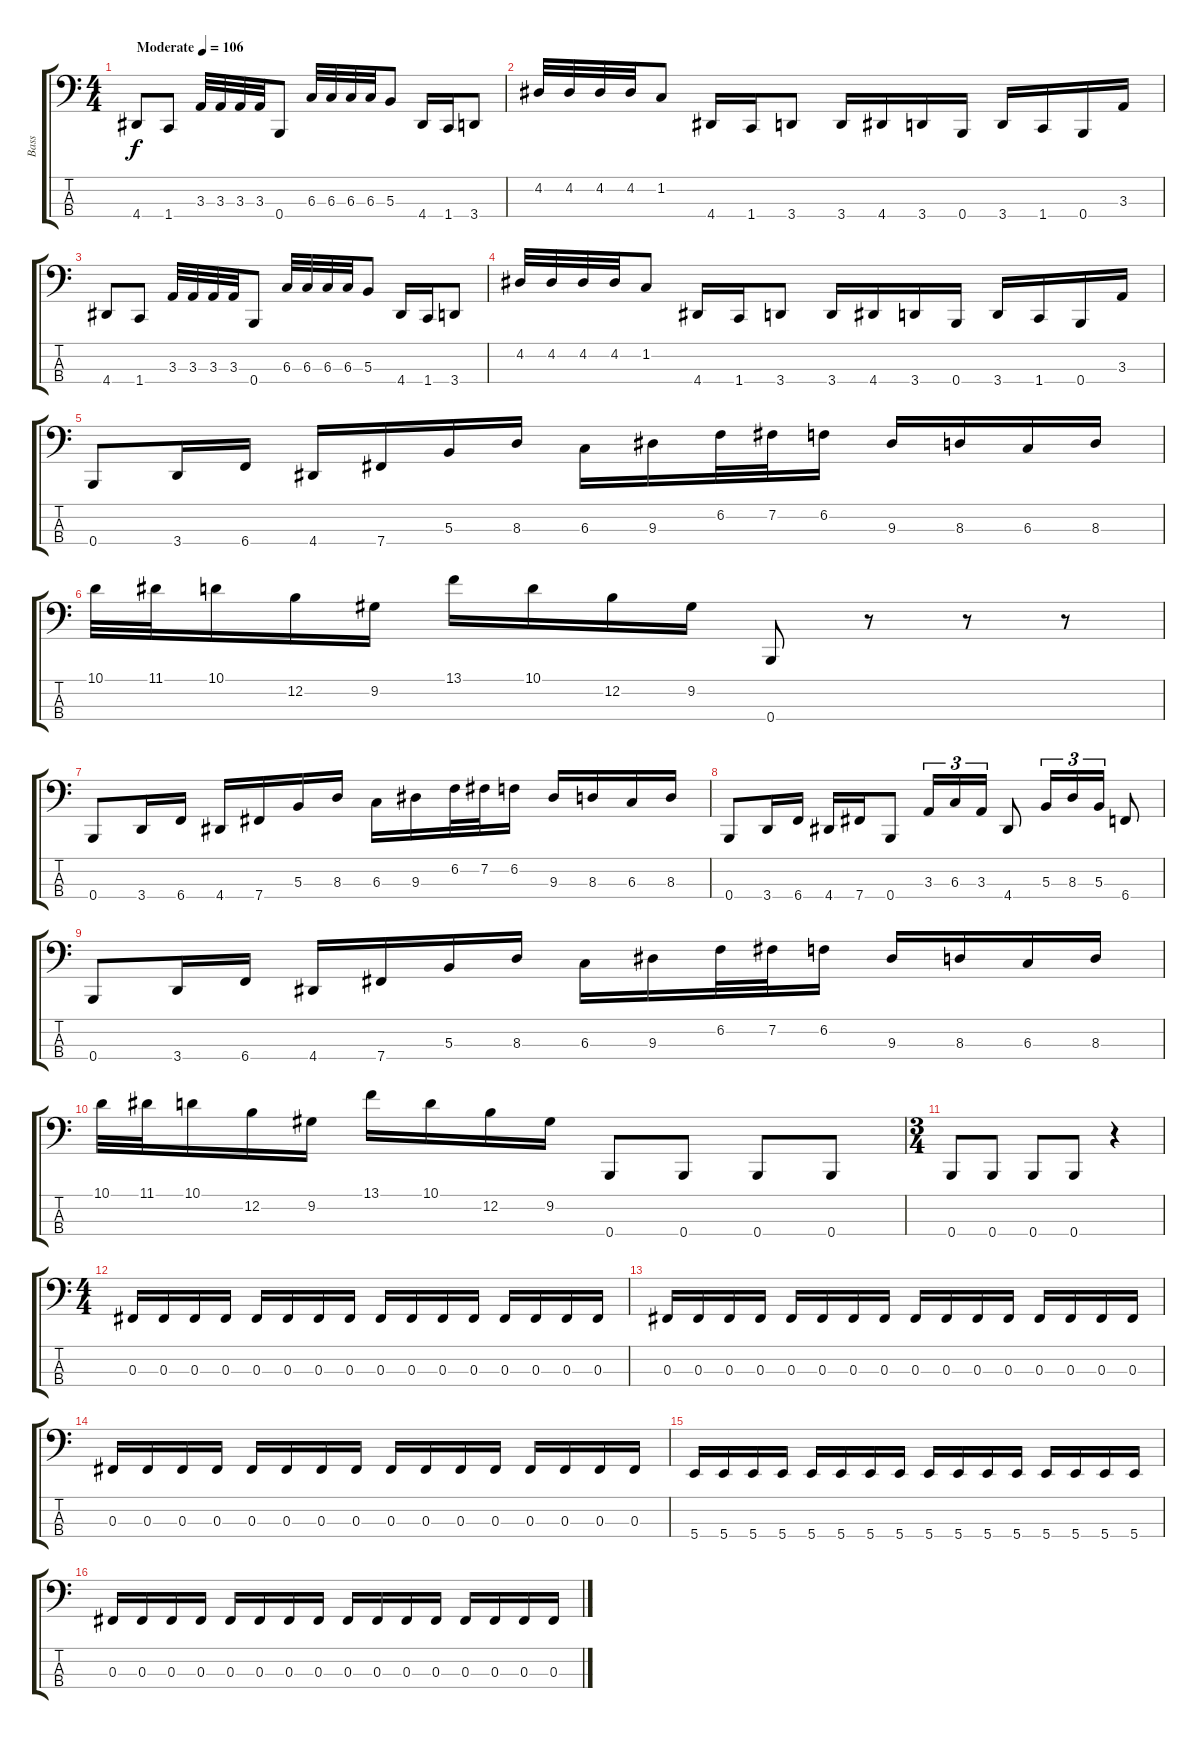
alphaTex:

\track ("Bass" "Bass") {instrument electricbasspick}
\staff {score tabs}
\tuning (E2 B1 Gb1 B0) {hide}
\ts (4 4)
\tempo (106 "Moderate")
\clef f4
\ks c
4.4.8{dy f instrument electricbasspick} 1.4.8 3.3.32 3.3.32 3.3.32 3.3.32 0.4.8 6.3.32 6.3.32 6.3.32 6.3.32 5.3.8 4.4.16 1.4.16 3.4.8 |
4.2.32 4.2.32 4.2.32 4.2.32 1.2.8 4.4.16 1.4.16 3.4.8 3.4.16 4.4.16 3.4.16 0.4.16 3.4.16 1.4.16 0.4.16 3.3.16 |
4.4.8 1.4.8 3.3.32 3.3.32 3.3.32 3.3.32 0.4.8 6.3.32 6.3.32 6.3.32 6.3.32 5.3.8 4.4.16 1.4.16 3.4.8 |
4.2.32 4.2.32 4.2.32 4.2.32 1.2.8 4.4.16 1.4.16 3.4.8 3.4.16 4.4.16 3.4.16 0.4.16 3.4.16 1.4.16 0.4.16 3.3.16 |
0.4.8 3.4.16 6.4.16 4.4.16 7.4.16 5.3.16 8.3.16 6.3.16 9.3.16 6.2.32 7.2.32 6.2.16 9.3.16 8.3.16 6.3.16 8.3.16 |
10.1.32 11.1.32 10.1.16 12.2.16 9.2.16 13.1.16 10.1.16 12.2.16 9.2.16 0.4.8 r.8 r.8 r.8 |
0.4.8 3.4.16 6.4.16 4.4.16 7.4.16 5.3.16 8.3.16 6.3.16 9.3.16 6.2.32 7.2.32 6.2.16 9.3.16 8.3.16 6.3.16 8.3.16 |
0.4.8 3.4.16 6.4.16 4.4.16 7.4.16 0.4.8 3.3.16{tu (3 2)} 6.3.16{tu (3 2)} 3.3.16{tu (3 2)} 4.4.8 5.3.16{tu (3 2)} 8.3.16{tu (3 2)} 5.3.16{tu (3 2)} 6.4.8 |
0.4.8 3.4.16 6.4.16 4.4.16 7.4.16 5.3.16 8.3.16 6.3.16 9.3.16 6.2.32 7.2.32 6.2.16 9.3.16 8.3.16 6.3.16 8.3.16 |
10.1.32 11.1.32 10.1.16 12.2.16 9.2.16 13.1.16 10.1.16 12.2.16 9.2.16 0.4.8 0.4.8 0.4.8 0.4.8 |
\ts (3 4)
0.4.8 0.4.8 0.4.8 0.4.8 r.4 |
\ts (4 4)
0.3.16 0.3.16 0.3.16 0.3.16 0.3.16 0.3.16 0.3.16 0.3.16 0.3.16 0.3.16 0.3.16 0.3.16 0.3.16 0.3.16 0.3.16 0.3.16 |
0.3.16 0.3.16 0.3.16 0.3.16 0.3.16 0.3.16 0.3.16 0.3.16 0.3.16 0.3.16 0.3.16 0.3.16 0.3.16 0.3.16 0.3.16 0.3.16 |
0.3.16 0.3.16 0.3.16 0.3.16 0.3.16 0.3.16 0.3.16 0.3.16 0.3.16 0.3.16 0.3.16 0.3.16 0.3.16 0.3.16 0.3.16 0.3.16 |
5.4.16 5.4.16 5.4.16 5.4.16 5.4.16 5.4.16 5.4.16 5.4.16 5.4.16 5.4.16 5.4.16 5.4.16 5.4.16 5.4.16 5.4.16 5.4.16 |
0.3.16 0.3.16 0.3.16 0.3.16 0.3.16 0.3.16 0.3.16 0.3.16 0.3.16 0.3.16 0.3.16 0.3.16 0.3.16 0.3.16 0.3.16 0.3.16
